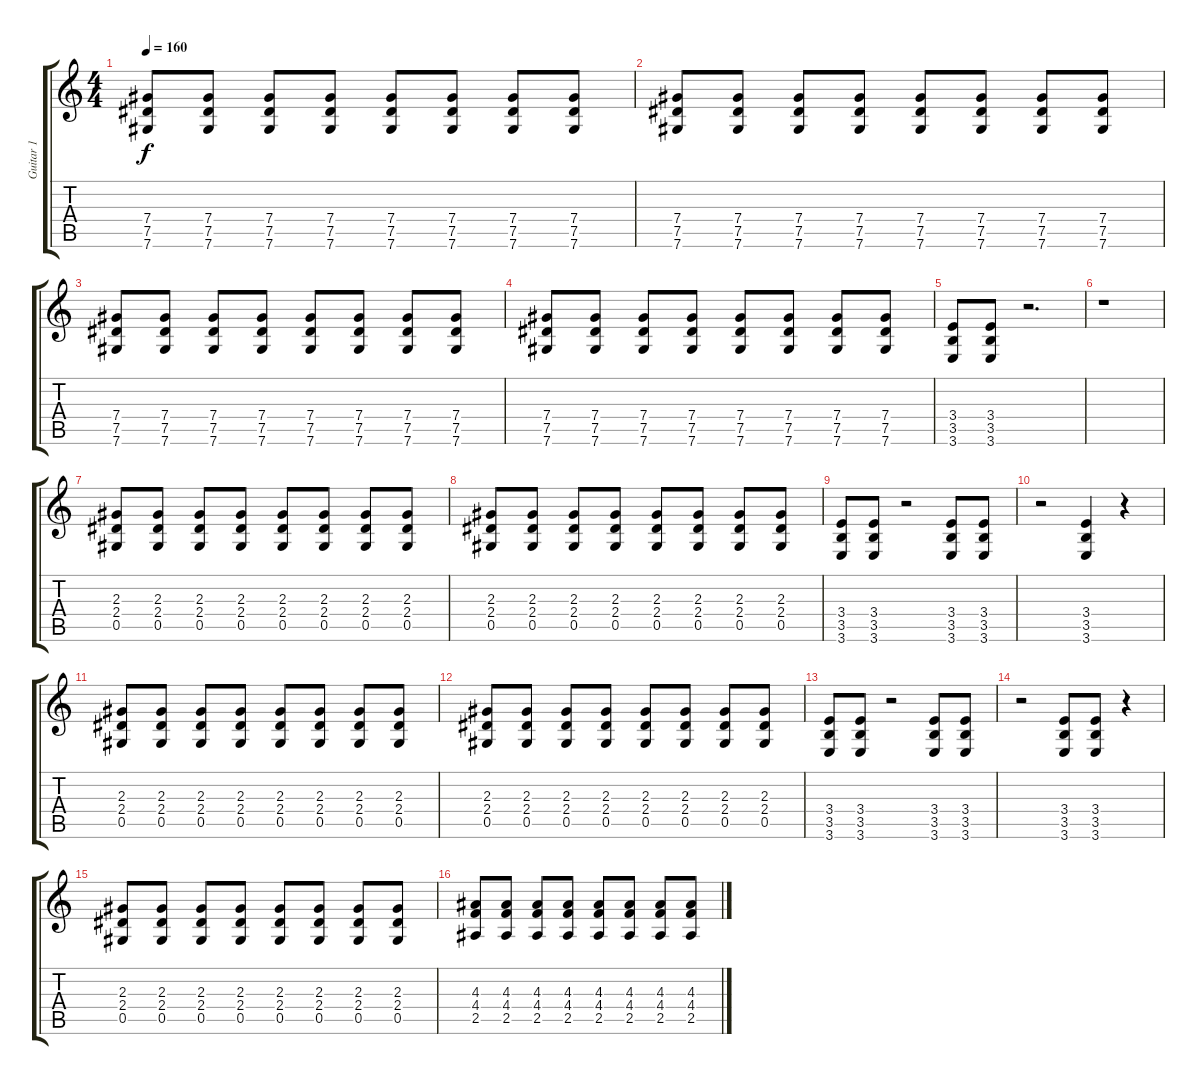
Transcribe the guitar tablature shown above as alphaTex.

\track ("Guitar 1" "Guitar 1") {instrument distortionguitar}
\staff {score tabs}
\tuning (Eb4 Bb3 Gb3 Db3 Ab2 Db2) {hide}
\ts (4 4)
\tempo 160
\clef g2
\ks c
(7.4 7.5 7.6).8{dy f} (7.4 7.5 7.6).8 (7.4 7.5 7.6).8 (7.4 7.5 7.6).8 (7.4 7.5 7.6).8 (7.4 7.5 7.6).8 (7.4 7.5 7.6).8 (7.4 7.5 7.6).8 |
(7.4 7.5 7.6).8 (7.4 7.5 7.6).8 (7.4 7.5 7.6).8 (7.4 7.5 7.6).8 (7.4 7.5 7.6).8 (7.4 7.5 7.6).8 (7.4 7.5 7.6).8 (7.4 7.5 7.6).8 |
(7.4 7.5 7.6).8 (7.4 7.5 7.6).8 (7.4 7.5 7.6).8 (7.4 7.5 7.6).8 (7.4 7.5 7.6).8 (7.4 7.5 7.6).8 (7.4 7.5 7.6).8 (7.4 7.5 7.6).8 |
(7.4 7.5 7.6).8 (7.4 7.5 7.6).8 (7.4 7.5 7.6).8 (7.4 7.5 7.6).8 (7.4 7.5 7.6).8 (7.4 7.5 7.6).8 (7.4 7.5 7.6).8 (7.4 7.5 7.6).8 |
(3.4 3.5 3.6).8 (3.4 3.5 3.6).8 r.2{d} |
r.1 |
(2.3 2.4 0.5).8 (2.3 2.4 0.5).8 (2.3 2.4 0.5).8 (2.3 2.4 0.5).8 (2.3 2.4 0.5).8 (2.3 2.4 0.5).8 (2.3 2.4 0.5).8 (2.3 2.4 0.5).8 |
(2.3 2.4 0.5).8 (2.3 2.4 0.5).8 (2.3 2.4 0.5).8 (2.3 2.4 0.5).8 (2.3 2.4 0.5).8 (2.3 2.4 0.5).8 (2.3 2.4 0.5).8 (2.3 2.4 0.5).8 |
(3.4 3.5 3.6).8 (3.4 3.5 3.6).8 r.2 (3.4 3.5 3.6).8 (3.4 3.5 3.6).8 |
r.2 (3.4 3.5 3.6).4 r.4 |
(2.3 2.4 0.5).8 (2.3 2.4 0.5).8 (2.3 2.4 0.5).8 (2.3 2.4 0.5).8 (2.3 2.4 0.5).8 (2.3 2.4 0.5).8 (2.3 2.4 0.5).8 (2.3 2.4 0.5).8 |
(2.3 2.4 0.5).8 (2.3 2.4 0.5).8 (2.3 2.4 0.5).8 (2.3 2.4 0.5).8 (2.3 2.4 0.5).8 (2.3 2.4 0.5).8 (2.3 2.4 0.5).8 (2.3 2.4 0.5).8 |
(3.4 3.5 3.6).8 (3.4 3.5 3.6).8 r.2 (3.4 3.5 3.6).8 (3.4 3.5 3.6).8 |
r.2 (3.4 3.5 3.6).8 (3.4 3.5 3.6).8 r.4 |
(2.3 2.4 0.5).8 (2.3 2.4 0.5).8 (2.3 2.4 0.5).8 (2.3 2.4 0.5).8 (2.3 2.4 0.5).8 (2.3 2.4 0.5).8 (2.3 2.4 0.5).8 (2.3 2.4 0.5).8 |
(4.3 4.4 2.5).8 (4.3 4.4 2.5).8 (4.3 4.4 2.5).8 (4.3 4.4 2.5).8 (4.3 4.4 2.5).8 (4.3 4.4 2.5).8 (4.3 4.4 2.5).8 (4.3 4.4 2.5).8
